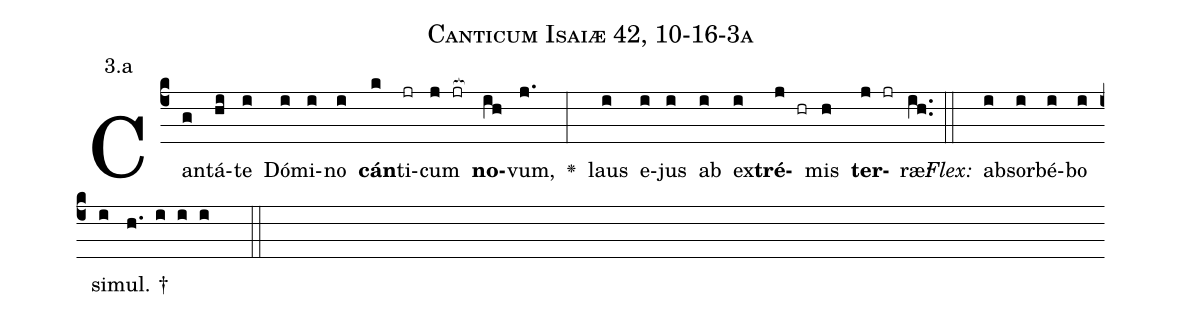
name: Canticum Isaiæ 42, 10-16-3a;
annotation: 3.a;
%%
(c4)Can(g)tá(hi)te(i) Dó(i)mi(i)no(i) <b>cán</b>(k)ti(jr)cum(j jr[ocb:1{]) <b>no</b>(ih[ocb:0}])vum,(j.) <v>\greheightstar</v>(:) laus(i) e(i)jus(i) ab(i) ex(i)<b>tré</b>(j hr)mis(h) <b>ter</b>(j jr)ræ:(ih..) (::)
<i>Flex:</i>()  ab(i)sor(i)bé(i)bo(i) si(i)mul. †(h. i i i  ::)

%E(i) u(i) o(j) u(h) a(j) e.(ih..) (::)
